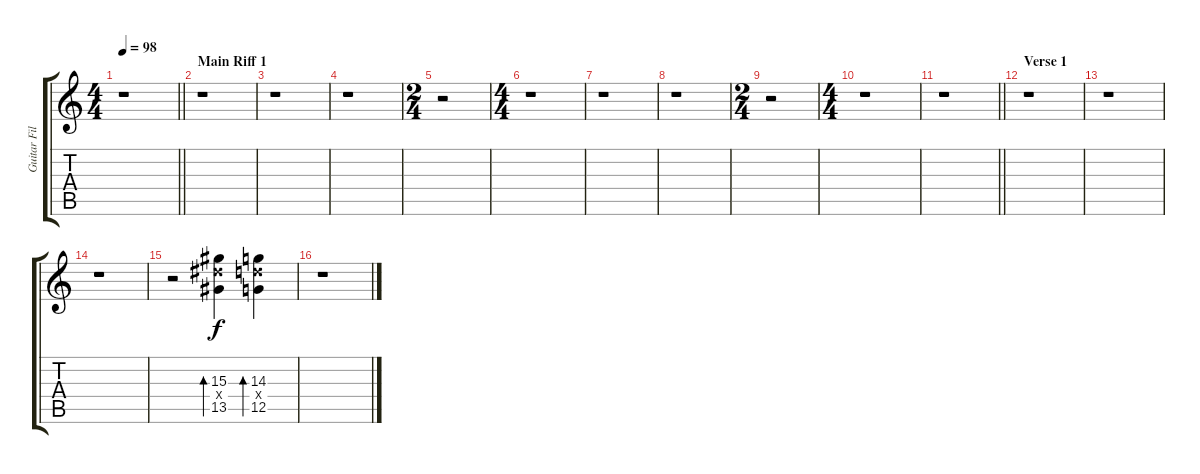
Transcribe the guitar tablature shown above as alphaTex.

\track ("Guitar Fills/Solo" "Guitar Fil") {instrument overdrivenguitar}
\staff {score tabs}
\tuning (D4 A3 F3 C3 G2 D2) {hide}
\ts (4 4)
\tempo 98
\clef g2
\barLineRight lightlight
\ks c
r.1{dy f} |
\section ("" "Main Riff 1")
r.1 |
r.1 |
r.1 |
\ts (2 4)
r.2 |
\ts (4 4)
r.1 |
r.1 |
r.1 |
\ts (2 4)
r.2 |
\ts (4 4)
r.1 |
\barLineRight lightlight
r.1 |
\section ("" "Verse 1")
r.1 |
r.1 |
r.1 |
r.2 (15.3 15.4{x} 13.5).4{bd 120} (14.3 14.4{x} 12.5).4{bd 120} |
r.1
